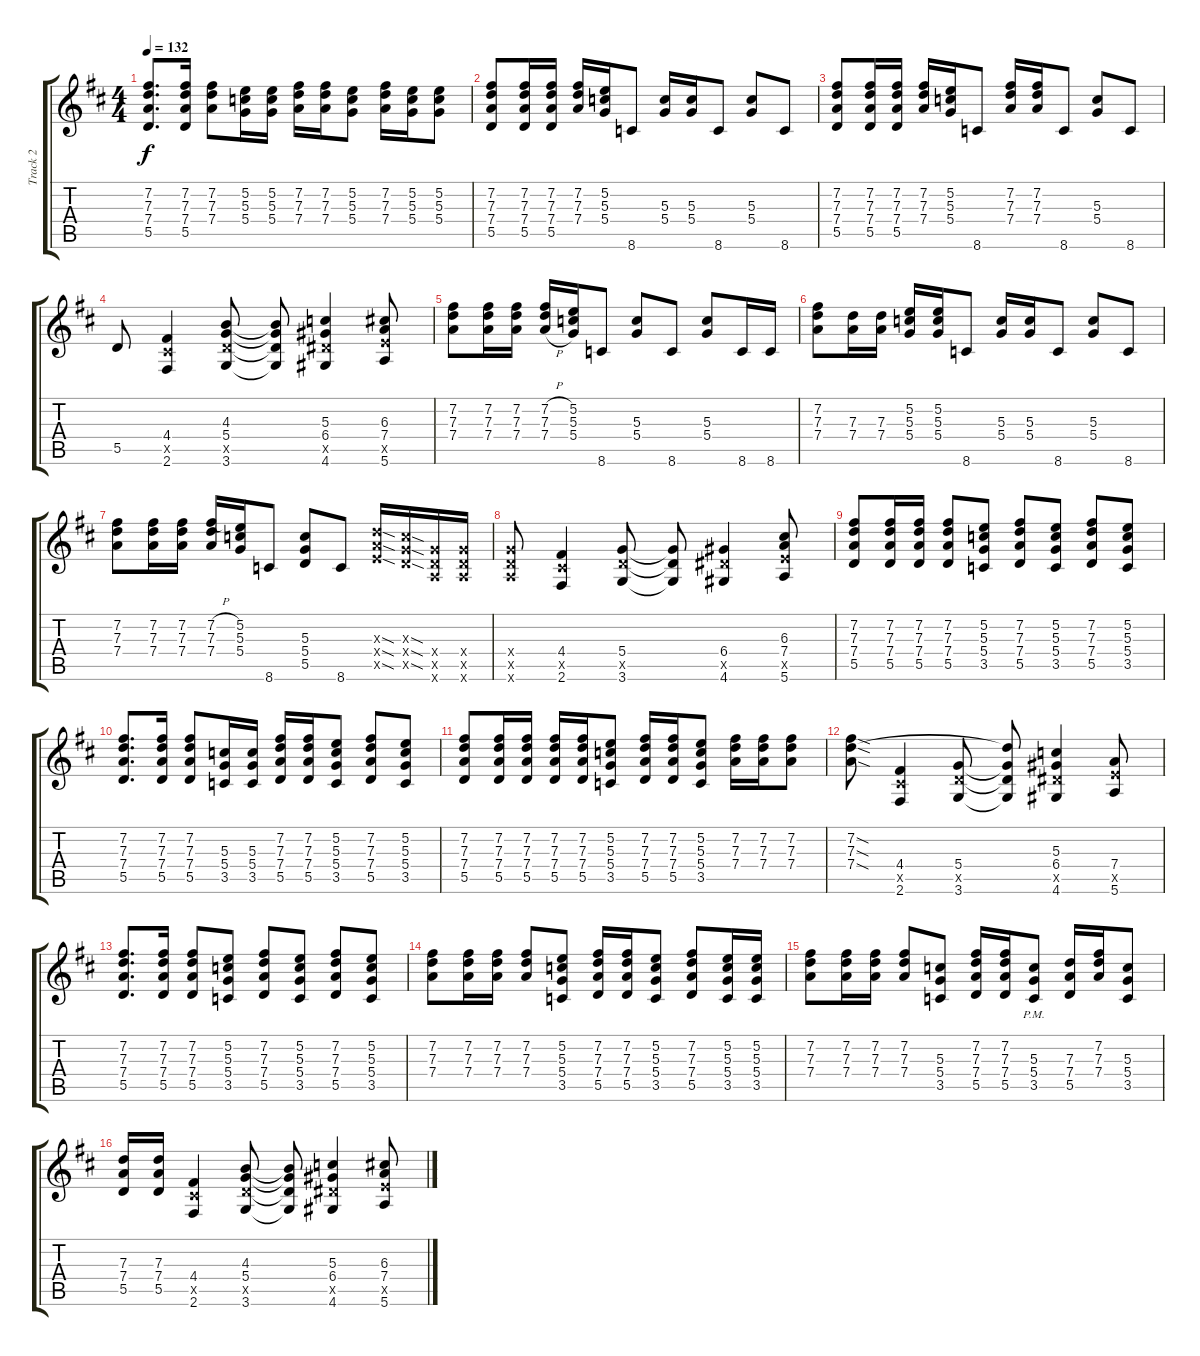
\track ("Track 2" "Track 2") {instrument electricguitarclean}
\staff {score tabs}
\tuning (E4 B3 G3 D3 A2 E2) {hide}
\ts (4 4)
\tempo 132
\clef g2
\ks d
(7.2 7.3 7.4 5.5).8{d dy f volume 11 instrument electricguitarclean} (7.2 7.3 7.4 5.5).16{volume 11 instrument electricguitarclean} (7.2 7.3 7.4).8 (5.2 5.3 5.4).16 (5.2 5.3 5.4).16 (7.2 7.3 7.4).16 (7.2 7.3 7.4).16 (5.2 5.3 5.4).8 (7.2 7.3 7.4).16 (5.2 5.3 5.4).16 (5.2 5.3 5.4).8 |
(7.2 7.3 7.4 5.5).8 (7.2 7.3 7.4 5.5).16 (7.2 7.3 7.4 5.5).16 (7.2 7.3 7.4).16 (5.2 5.3 5.4).16 8.6.8 (5.3 5.4).16 (5.3 5.4).16 8.6.8 (5.3 5.4).8 8.6.8 |
(7.2 7.3 7.4 5.5).8 (7.2 7.3 7.4 5.5).16 (7.2 7.3 7.4 5.5).16 (7.2 7.3 7.4).16 (5.2 5.3 5.4).16 8.6.8 (7.2 7.3 7.4).16 (7.2 7.3 7.4).16 8.6.8 (5.3 5.4).8 8.6.8 |
5.5.8 (4.4 4.5{x} 2.6).4 (4.3 5.4 5.5{x} 3.6).8 (4.3{t} 5.4{t} 5.5{t} 3.6{t}).8 (5.3 6.4 6.5{x} 4.6).4 (6.3 7.4 7.5{x} 5.6).8 |
(7.2 7.3 7.4).8 (7.2 7.3 7.4).16 (7.2 7.3 7.4).16 (7.2{h} 7.3{h} 7.4{h}).16 (5.2 5.3 5.4).16 8.6.8 (5.3 5.4).8 8.6.8 (5.3 5.4).8 8.6.16 8.6.16 |
(7.2 7.3 7.4).8 (7.3 7.4).16 (7.3 7.4).16 (5.2 5.3 5.4).16 (5.2 5.3 5.4).16 8.6.8 (5.3 5.4).16 (5.3 5.4).16 8.6.8 (5.3 5.4).8 8.6.8 |
(7.2 7.3 7.4).8 (7.2 7.3 7.4).16 (7.2 7.3 7.4).16 (7.2{h} 7.3 7.4).16 (5.2 5.3 5.4).16 8.6.8 (5.3 5.4 5.5).8 8.6.8 (7.3{sod x} 7.4{sod x} 7.5{sod x}).16 (5.3{sod x} 5.4{sod x} 5.5{sod x}).16 (5.4{x} 5.5{x} 5.6{x}).16 (5.4{x} 5.5{x} 5.6{x}).16 |
(5.4{x} 5.5{x} 5.6{x}).8 (4.4 4.5{x} 2.6).4 (5.4 5.5{x} 3.6).8 (5.4{t} 5.5{t} 3.6{t}).8 (6.4 6.5{x} 4.6).4 (6.3 7.4 7.5{x} 5.6).8 |
(7.2 7.3 7.4 5.5).8 (7.2 7.3 7.4 5.5).16 (7.2 7.3 7.4 5.5).16 (7.2 7.3 7.4 5.5).8 (5.2 5.3 5.4 3.5).8 (7.2 7.3 7.4 5.5).8 (5.2 5.3 5.4 3.5).8 (7.2 7.3 7.4 5.5).8 (5.2 5.3 5.4 3.5).8 |
(7.2 7.3 7.4 5.5).8{d} (7.2 7.3 7.4 5.5).16 (7.2 7.3 7.4 5.5).8 (5.3 5.4 3.5).16 (5.3 5.4 3.5).16 (7.2 7.3 7.4 5.5).16 (7.2 7.3 7.4 5.5).16 (5.2 5.3 5.4 3.5).8 (7.2 7.3 7.4 5.5).8 (5.2 5.3 5.4 3.5).8 |
(7.2 7.3 7.4 5.5).8 (7.2 7.3 7.4 5.5).16 (7.2 7.3 7.4 5.5).16 (7.2 7.3 7.4 5.5).16 (7.2 7.3 7.4 5.5).16 (5.2 5.3 5.4 3.5).8 (7.2 7.3 7.4 5.5).16 (7.2 7.3 7.4 5.5).16 (5.2 5.3 5.4 3.5).8 (7.2 7.3 7.4).16 (7.2 7.3 7.4).16 (7.2 7.3 7.4).8 |
(7.2{sod} 7.3{sod} 7.4{sod}).8 (4.4 4.5{x} 2.6).4 (5.4 5.5{x} 3.6).8 (7.3{t} 5.4{t} 5.5{t} 3.6{t}).8 (5.3 6.4 6.5{x} 4.6).4 (7.4 7.5{x} 5.6).8 |
(7.2 7.3 7.4 5.5).8{d} (7.2 7.3 7.4 5.5).16 (7.2 7.3 7.4 5.5).8 (5.2 5.3 5.4 3.5).8 (7.2 7.3 7.4 5.5).8 (5.2 5.3 5.4 3.5).8 (7.2 7.3 7.4 5.5).8 (5.2 5.3 5.4 3.5).8 |
(7.2 7.3 7.4).8 (7.2 7.3 7.4).16 (7.2 7.3 7.4).16 (7.2 7.3 7.4).8 (5.2 5.3 5.4 3.5).8 (7.2 7.3 7.4 5.5).16 (7.2 7.3 7.4 5.5).16 (5.2 5.3 5.4 3.5).8 (7.2 7.3 7.4 5.5).8 (5.2 5.3 5.4 3.5).16 (5.2 5.3 5.4 3.5).16 |
(7.2 7.3 7.4).8 (7.2 7.3 7.4).16 (7.2 7.3 7.4).16 (7.2 7.3 7.4).8 (5.3 5.4 3.5).8 (7.2 7.3 7.4 5.5).16 (7.2 7.3 7.4 5.5).16 (5.3{pm} 5.4{pm} 3.5{pm}).8 (7.3 7.4 5.5).16 (7.2 7.3 7.4).16 (5.3 5.4 3.5).8 |
(7.3 7.4 5.5).16 (7.3 7.4 5.5).16 (4.4 4.5{x} 2.6).4 (4.3 5.4 5.5{x} 3.6).8 (4.3{t} 5.4{t} 5.5{t} 3.6{t}).8 (5.3 6.4 6.5{x} 4.6).4 (6.3 7.4 7.5{x} 5.6).8
